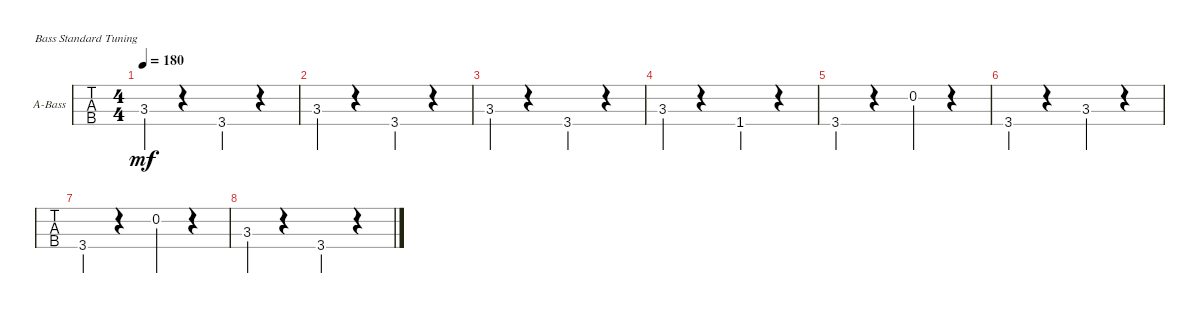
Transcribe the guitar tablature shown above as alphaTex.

\defaultSystemsLayout 4
\bracketExtendMode groupsimilarinstruments
\firstSystemTrackNameOrientation horizontal
\otherSystemsTrackNameOrientation horizontal
\track ("Acoustic Bass" "A-Bass") {instrument acousticbass}
\staff {tabs}
\tuning (G2 D2 A1 E1)
\ts (4 4)
\tempo 180
\clef f4
\ks c
3.3.4{dy mf instrument acousticbass} r.4 3.4.4 r.4 |
3.3.4 r.4 3.4.4 r.4 |
3.3.4 r.4 3.4.4 r.4 |
3.3.4 r.4 1.4.4 r.4 |
3.4.4 r.4 0.2.4 r.4 |
3.4.4 r.4 3.3.4 r.4 |
3.4.4 r.4 0.2.4 r.4 |
3.3.4 r.4 3.4.4 r.4
